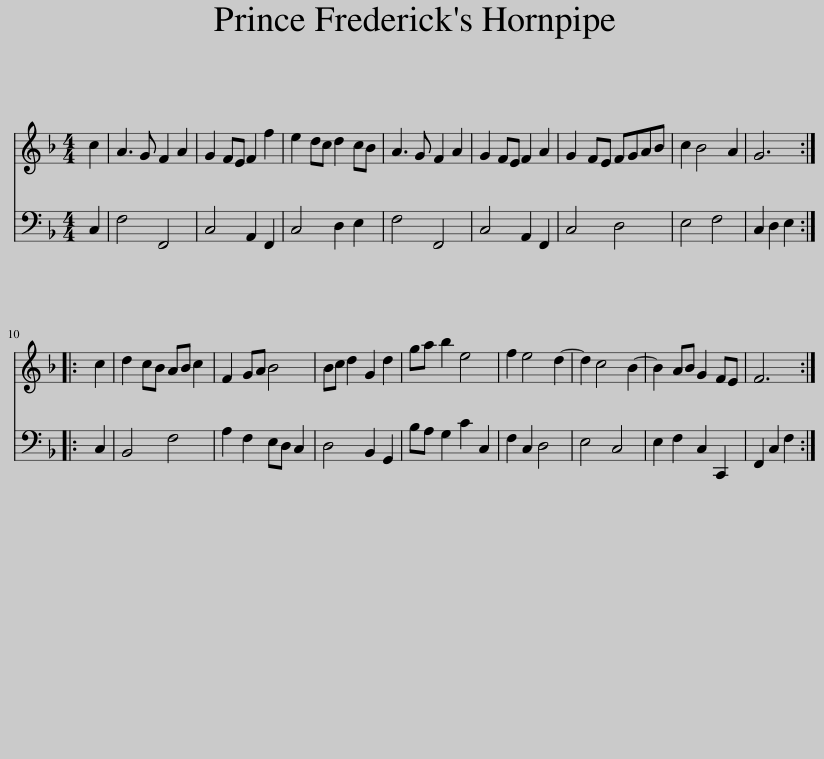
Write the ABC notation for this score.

X:1
%%score 1 2
L:1/8
M:4/4
I:linebreak $
K:F
V:1 treble
V:2 bass
V:1
 c2 | A3 G F2 A2 | G2 FE F2 f2 | e2 dc d2 cB | A3 G F2 A2 | %5
 G2 FE F2 A2 | G2 FE FGAB | c2 B4 A2 | G6 ::$ c2 | %10
 d2 cB AB c2 | F2 GA B4 | Bc d2 G2 d2 | ga b2 e4 | f2 e4 d2- | %15
 d2 c4 B2- | B2 AB G2 FE | F6 :| %18
V:2
 C,2 | F,4 F,,4 | C,4 A,,2 F,,2 | C,4 D,2 E,2 | F,4 F,,4 | %5
 C,4 A,,2 F,,2 | C,4 D,4 | E,4 F,4 | C,2 D,2 E,2 ::$ C,2 | %10
 B,,4 F,4 | A,2 F,2 E,D, C,2 | D,4 B,,2 G,,2 | B,A, G,2 C2 C,2 | F,2 C,2 D,4 | %15
 E,4 C,4 | E,2 F,2 C,2 C,,2 | F,,2 C,2 F,2 :| %18
